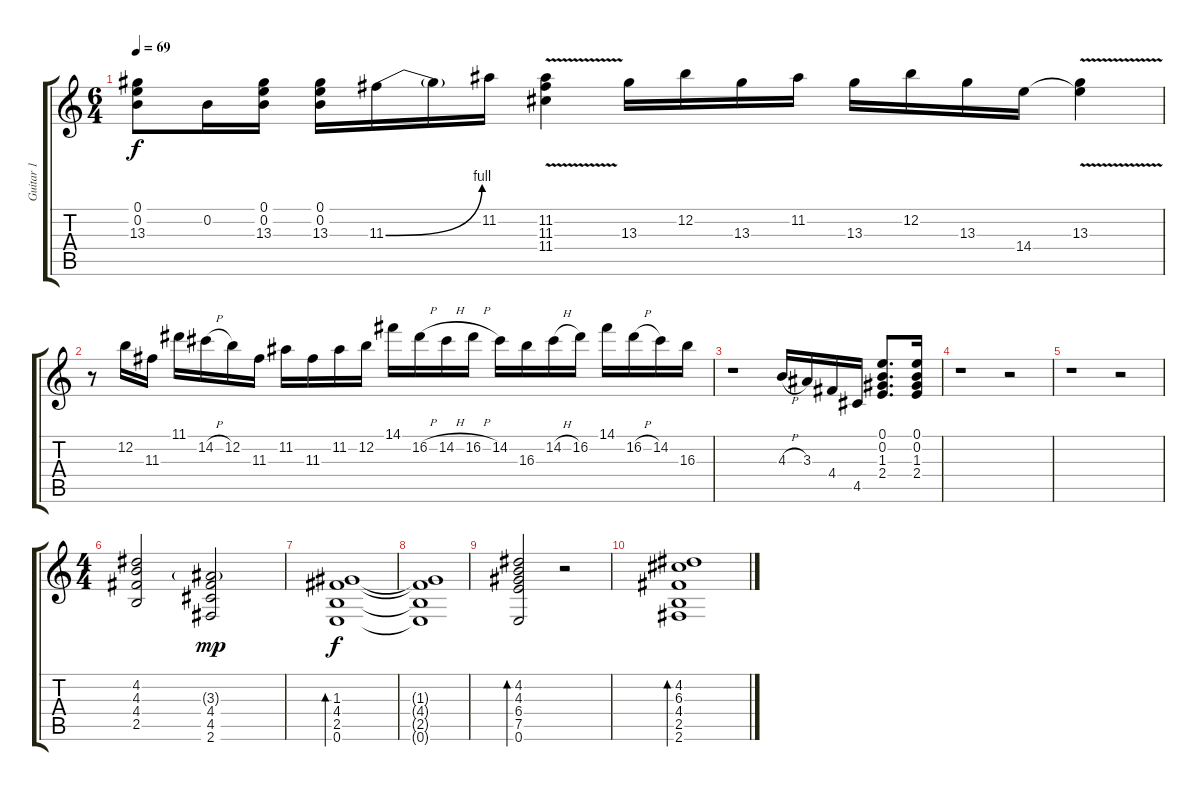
\track ("Guitar 1" "Guitar 1") {instrument electricguitarclean}
\staff {score tabs}
\tuning (E4 B3 G3 D3 A2 E2) {hide}
\ts (6 4)
\tempo 69
\clef g2
\ks c
(0.1 0.2 13.3).8{dy f} 0.2.16 (0.1 0.2 13.3).16 (0.1 0.2 13.3).16 11.3{be (bend 0 0 60 4)}.16 11.3{t}.16 11.2.16 (11.2{v} 11.3{v} 11.4{v}).4 13.3.16 12.2.16 13.3.16 11.2.16 13.3.16 12.2.16 13.3.16 14.4.16 (13.3{v} 14.4{v t}).4 |
r.8 12.2.16 11.3.16 11.1.16 14.2{h}.16 12.2.16 11.3.16 11.2.16 11.3.16 11.2.16 12.2.16 14.1.16 16.2{h}.16 14.2{h}.16 16.2{h}.16 14.2.16 16.3.16 14.2{h}.16 16.2.16 14.1.16 16.2{h}.16 14.2.16 16.3.16 |
r.1 4.3{h}.16 3.3.16 4.4.16 4.5.16 (0.1 0.2 1.3 2.4).8{d} (0.1 0.2 1.3 2.4).16 |
r.1 r.2 |
r.1 r.2 |
\ts (4 4)
(4.2 4.3 4.4 2.5).2 (3.3{g} 4.4 4.5 2.6).2{dy mp} |
(1.3 4.4 2.5 0.6).1{bd 60 dy f} |
(1.3{t} 4.4{t} 2.5{t} 0.6{t}).1 |
(4.2 4.3 6.4 7.5 0.6).2{bd 60} r.2 |
(4.2 6.3 4.4 2.5 2.6).1{bd 60}
